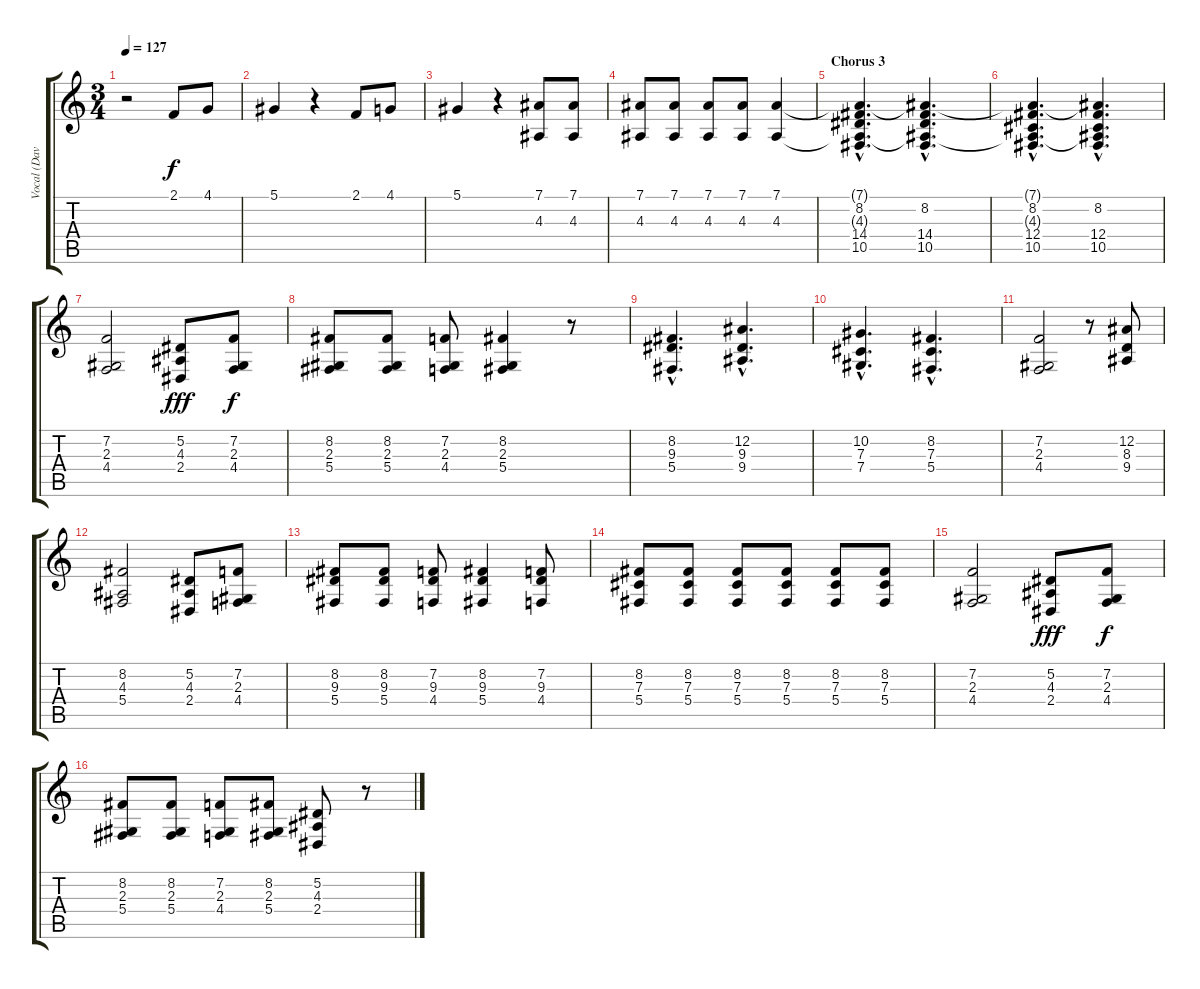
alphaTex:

\track ("Vocal (Davey Havok)" "Vocal (Dav") {instrument synthvoice}
\staff {score tabs}
\tuning (Eb4 Bb3 Gb3 Db3 Ab2 Eb2) {hide}
\ts (3 4)
\tempo 127
\clef g2
\ks c
r.2{dy f} 2.1.8 4.1.8 |
5.1.4 r.4 2.1.8 4.1.8 |
5.1.4 r.4 (7.1 4.3).8 (7.1 4.3).8 |
(7.1 4.3).8 (7.1 4.3).8 (7.1 4.3).8 (7.1 4.3).8 (7.1 4.3).4 |
\section ("" "Chorus 3")
(7.1{hac t} 8.2{hac} 4.3{hac t} 14.4{hac} 10.5{hac}).4{d} (7.1{hac t} 8.2{hac} 4.3{hac t} 14.4{hac} 10.5{hac}).4{d} |
(7.1{hac t} 8.2{hac} 4.3{hac t} 12.4{hac} 10.5{hac}).4{d} (7.1{hac t} 8.2{hac} 4.3{hac t} 12.4{hac} 10.5{hac}).4{d} |
(7.2 2.3 4.4).2 (5.2 4.3 2.4).8{dy fff} (7.2 2.3 4.4).8{dy f} |
(8.2 2.3 5.4).8 (8.2 2.3 5.4).8 (7.2 2.3 4.4).8 (8.2 2.3 5.4).4 r.8 |
(8.2{hac} 9.3{hac} 5.4{hac}).4{d} (12.2{hac} 9.3{hac} 9.4{hac}).4{d} |
(10.2{hac} 7.3{hac} 7.4{hac}).4{d} (8.2{hac} 7.3{hac} 5.4{hac}).4{d} |
(7.2 2.3 4.4).2 r.8 (12.2 8.3 9.4).8 |
(8.2 4.3 5.4).2 (5.2 4.3 2.4).8 (7.2 2.3 4.4).8 |
(8.2 9.3 5.4).8 (8.2 9.3 5.4).8 (7.2 9.3 4.4).8 (8.2 9.3 5.4).4 (7.2 9.3 4.4).8 |
(8.2 7.3 5.4).8 (8.2 7.3 5.4).8 (8.2 7.3 5.4).8 (8.2 7.3 5.4).8 (8.2 7.3 5.4).8 (8.2 7.3 5.4).8 |
(7.2 2.3 4.4).2 (5.2 4.3 2.4).8{dy fff} (7.2 2.3 4.4).8{dy f} |
(8.2 2.3 5.4).8 (8.2 2.3 5.4).8 (7.2 2.3 4.4).8 (8.2 2.3 5.4).8 (5.2 4.3 2.4).8 r.8
